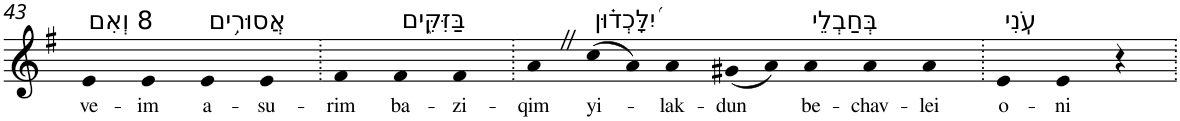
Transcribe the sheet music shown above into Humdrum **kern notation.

**kern	**text
*part1	*part1
*staff1	*staff1
*I"Piano	*
*I'Pno	*
!!LO:PB:g=z
*clefG2	*
*k[f#]	*
*G:	*
=43	=43
!LO:TX:a:t=8 וְאִם	!
!	!LO:LY:b
4e	ve-
!	!LO:LY:b
4e	-im
!LO:TX:a:t=אֲסוּרִ֥ים	!
!	!LO:LY:b
4e	a-
!	!LO:LY:b
4e	-su-
=44.	=44.
!	!LO:LY:b
4f#	-rim
!LO:TX:a:t=בַּזִּקִּ֑ים	!
!	!LO:LY:b
4f#	ba-
!	!LO:LY:b
4f#	-zi-
=45.	=45.
!	!LO:LY:b
4aZ	-qim
!LO:TX:a:t=יִ֝לָּכְד֗וּן	!
!	!LO:LY:b
(8cc	yi-
8a)	.
!	!LO:LY:b
4a	-lak-
!	!LO:LY:b
(8g#X	-dun
8a)	.
!LO:TX:a:t=בְּחַבְלֵי	!
!	!LO:LY:b
4a	be-
!	!LO:LY:b
4a	-chav-
!	!LO:LY:b
4a	-lei
=46.	=46.
!LO:TX:a:t=עֹֽנִי	!
!	!LO:LY:b
4e	o-
!	!LO:LY:b
4e	-ni
4r	.
=.	=.
*-	*-
